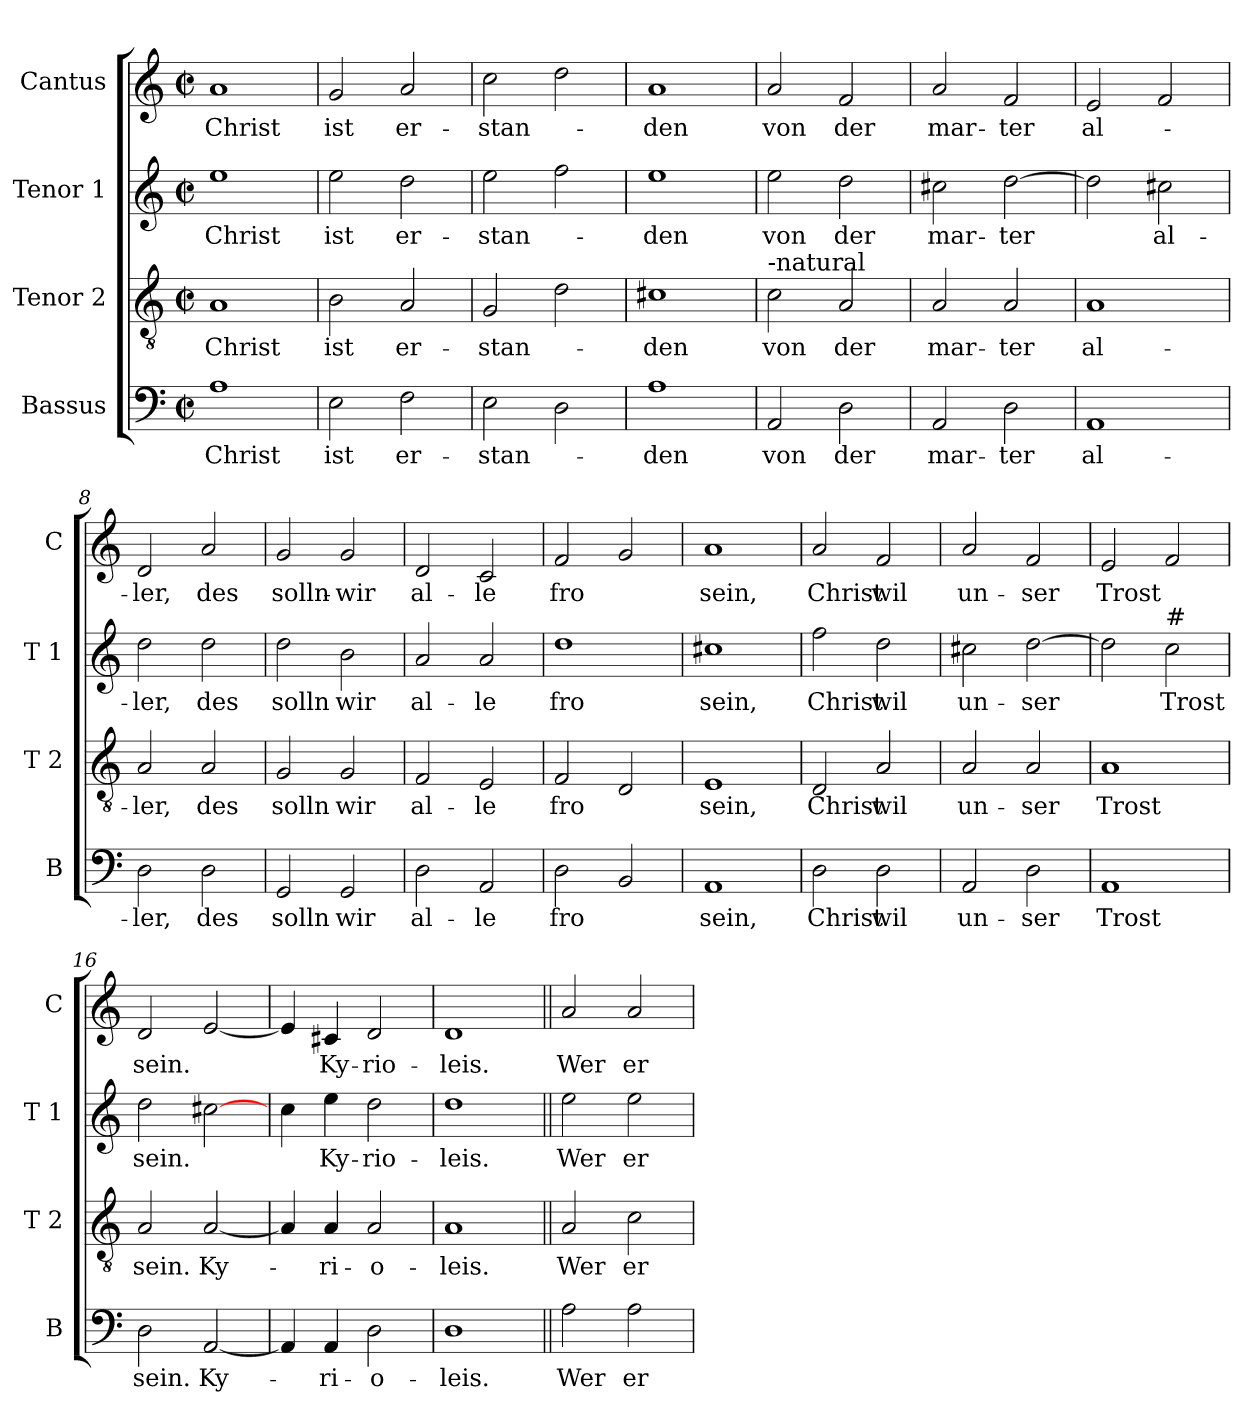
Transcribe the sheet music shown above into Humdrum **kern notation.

**kern	**text	**kern	**text	**kern	**text	**kern	**text
*part4	*part4	*part3	*part3	*part2	*part2	*part1	*part1
*staff4	*staff4	*staff3	*staff3	*staff2	*staff2	*staff1	*staff1
*I"Bassus	*	*I"Tenor 2	*	*I"Tenor 1	*	*I"Cantus	*
*I'B	*	*I'T 2	*	*I'T 1	*	*I'C	*
*clefF4	*	*clefGv2	*	*clefG2	*	*clefG2	*
*k[]	*	*k[]	*	*k[]	*	*k[]	*
*C:	*	*C:	*	*C:	*	*C:	*
*M2/2	*	*M2/2	*	*M2/2	*	*M2/2	*
*met(c|)	*	*met(c|)	*	*met(c|)	*	*met(c|)	*
=1	=1	=1	=1	=1	=1	=1	=1
!	!LO:LY:b	!	!LO:LY:b	!	!LO:LY:b	!	!LO:LY:b
1A	Christ	1A	Christ	1ee	Christ	1a	Christ
=2	=2	=2	=2	=2	=2	=2	=2
!	!LO:LY:b	!	!LO:LY:b	!	!LO:LY:b	!	!LO:LY:b
2E\	ist	2B\	ist	2ee\	ist	2g/	ist
!	!LO:LY:b	!	!LO:LY:b	!	!LO:LY:b	!	!LO:LY:b
2F\	er-	2A/	er-	2dd\	er-	2a/	er-
=3	=3	=3	=3	=3	=3	=3	=3
!	!LO:LY:b	!	!LO:LY:b	!	!LO:LY:b	!	!LO:LY:b
2E\	-stan-	2G/	-stan-	2ee\	-stan-	2cc\	-stan-
2D\	.	2d\	.	2ff\	.	2dd\	.
=4	=4	=4	=4	=4	=4	=4	=4
!	!LO:LY:b	!	!LO:LY:b	!	!LO:LY:b	!	!LO:LY:b
1A	-den	1c#X	-den	1ee	-den	1a	-den
=5	=5	=5	=5	=5	=5	=5	=5
!	!	!LO:TX:a:t=-natural	!	!	!	!	!
!	!LO:LY:b	!	!LO:LY:b	!	!LO:LY:b	!	!LO:LY:b
2AA/	von	2c\	von	2ee\	von	2a/	von
!	!LO:LY:b	!	!LO:LY:b	!	!LO:LY:b	!	!LO:LY:b
2D\	der	2A/	der	2dd\	der	2f/	der
=6	=6	=6	=6	=6	=6	=6	=6
!	!LO:LY:b	!	!LO:LY:b	!	!LO:LY:b	!	!LO:LY:b
2AA/	mar-	2A/	mar-	2cc#X\	mar-	2a/	mar-
!	!LO:LY:b	!	!LO:LY:b	!	!LO:LY:b	!	!LO:LY:b
2D\	-ter	2A/	-ter	[2dd\	-ter	2f/	-ter
!!LO:LB:g=z
=7	=7	=7	=7	=7	=7	=7	=7
!	!LO:LY:b	!	!LO:LY:b	!	!	!	!LO:LY:b
1AA	al-	1A	al-	2dd\]	.	2e/	al-
!	!	!	!	!	!LO:LY:b	!	!
.	.	.	.	2cc#X\	al-	2f/	.
=8	=8	=8	=8	=8	=8	=8	=8
!	!LO:LY:b	!	!LO:LY:b	!	!LO:LY:b	!	!LO:LY:b
2D\	-ler,	2A/	-ler,	2dd\	-ler,	2d/	-ler,
!	!LO:LY:b	!	!LO:LY:b	!	!LO:LY:b	!	!LO:LY:b
2D\	des	2A/	des	2dd\	des	2a/	des
=9	=9	=9	=9	=9	=9	=9	=9
!	!LO:LY:b	!	!LO:LY:b	!	!LO:LY:b	!	!LO:LY:b
2GG/	solln	2G/	solln	2dd\	solln	2g/	solln-
!	!LO:LY:b	!	!LO:LY:b	!	!LO:LY:b	!	!LO:LY:b
2GG/	wir	2G/	wir	2b\	wir	2g/	-wir
=10	=10	=10	=10	=10	=10	=10	=10
!	!LO:LY:b	!	!LO:LY:b	!	!LO:LY:b	!	!LO:LY:b
2D\	al-	2F/	al-	2a/	al-	2d/	al-
!	!LO:LY:b	!	!LO:LY:b	!	!LO:LY:b	!	!LO:LY:b
2AA/	-le	2E/	-le	2a/	-le	2c/	-le
=11	=11	=11	=11	=11	=11	=11	=11
!	!LO:LY:b	!	!LO:LY:b	!	!LO:LY:b	!	!LO:LY:b
2D\	fro	2F/	fro	1dd	fro	2f/	fro
2BB/	.	2D/	.	.	.	2g/	.
=12	=12	=12	=12	=12	=12	=12	=12
!	!LO:LY:b	!	!LO:LY:b	!	!LO:LY:b	!	!LO:LY:b
1AA	sein,	1E	sein,	1cc#X	sein,	1a	sein,
!!LO:LB:g=z
=13	=13	=13	=13	=13	=13	=13	=13
!	!LO:LY:b	!	!LO:LY:b	!	!LO:LY:b	!	!LO:LY:b
2D\	Christ	2D/	Christ	2ff\	Christ	2a/	Christ
!	!LO:LY:b	!	!LO:LY:b	!	!LO:LY:b	!	!LO:LY:b
2D\	wil	2A/	wil	2dd\	wil	2f/	wil
=14	=14	=14	=14	=14	=14	=14	=14
!	!LO:LY:b	!	!LO:LY:b	!	!LO:LY:b	!	!LO:LY:b
2AA/	un-	2A/	un-	2cc#X\	un-	2a/	un-
!	!LO:LY:b	!	!LO:LY:b	!	!LO:LY:b	!	!LO:LY:b
2D\	-ser	2A/	-ser	[2dd\	-ser	2f/	-ser
=15	=15	=15	=15	=15	=15	=15	=15
!	!LO:LY:b	!	!LO:LY:b	!	!	!	!LO:LY:b
1AA	Trost	1A	Trost	2dd\]	.	2e/	Trost
!	!	!	!	!LO:TX:a:t=#	!	!	!
!	!	!	!	!	!LO:LY:b	!	!
.	.	.	.	2cc\	Trost	2f/	.
=16	=16	=16	=16	=16	=16	=16	=16
!	!LO:LY:b	!	!LO:LY:b	!	!LO:LY:b	!	!LO:LY:b
2D\	sein.	2A/	sein.	2dd\	sein.	2d/	sein.
!	!LO:LY:b	!	!LO:LY:b	!	!	!	!
[2AA/	Ky-	[2A/	Ky-	[2cc#X\	.	[2e/	.
=17	=17	=17	=17	=17	=17	=17	=17
4AA/]	.	4A/]	.	4cc\	.	4e/]	.
!	!LO:LY:b	!	!LO:LY:b	!	!LO:LY:b	!	!LO:LY:b
4AA/	-ri-	4A/	-ri-	4ee\	Ky-	4c#X/	Ky-
!	!LO:LY:b	!	!LO:LY:b	!	!LO:LY:b	!	!LO:LY:b
2D\	-o-	2A/	-o-	2dd\	-rio-	2d/	-rio-
=18	=18	=18	=18	=18	=18	=18	=18
!	!LO:LY:b	!	!LO:LY:b	!	!LO:LY:b	!	!LO:LY:b
1D	-leis.	1A	-leis.	1dd	-leis.	1d	-leis.
!!LO:PB:g=z
=19||	=19||	=19||	=19||	=19||	=19||	=19||	=19||
!	!LO:LY:b	!	!LO:LY:b	!	!LO:LY:b	!	!LO:LY:b
2A\	Wer	2A/	Wer	2ee\	Wer	2a/	Wer
!	!LO:LY:b	!	!LO:LY:b	!	!LO:LY:b	!	!LO:LY:b
2A\	er	2c\	er	2ee\	er	2a/	er
=	=	=	=	=	=	=	=
*-	*-	*-	*-	*-	*-	*-	*-
